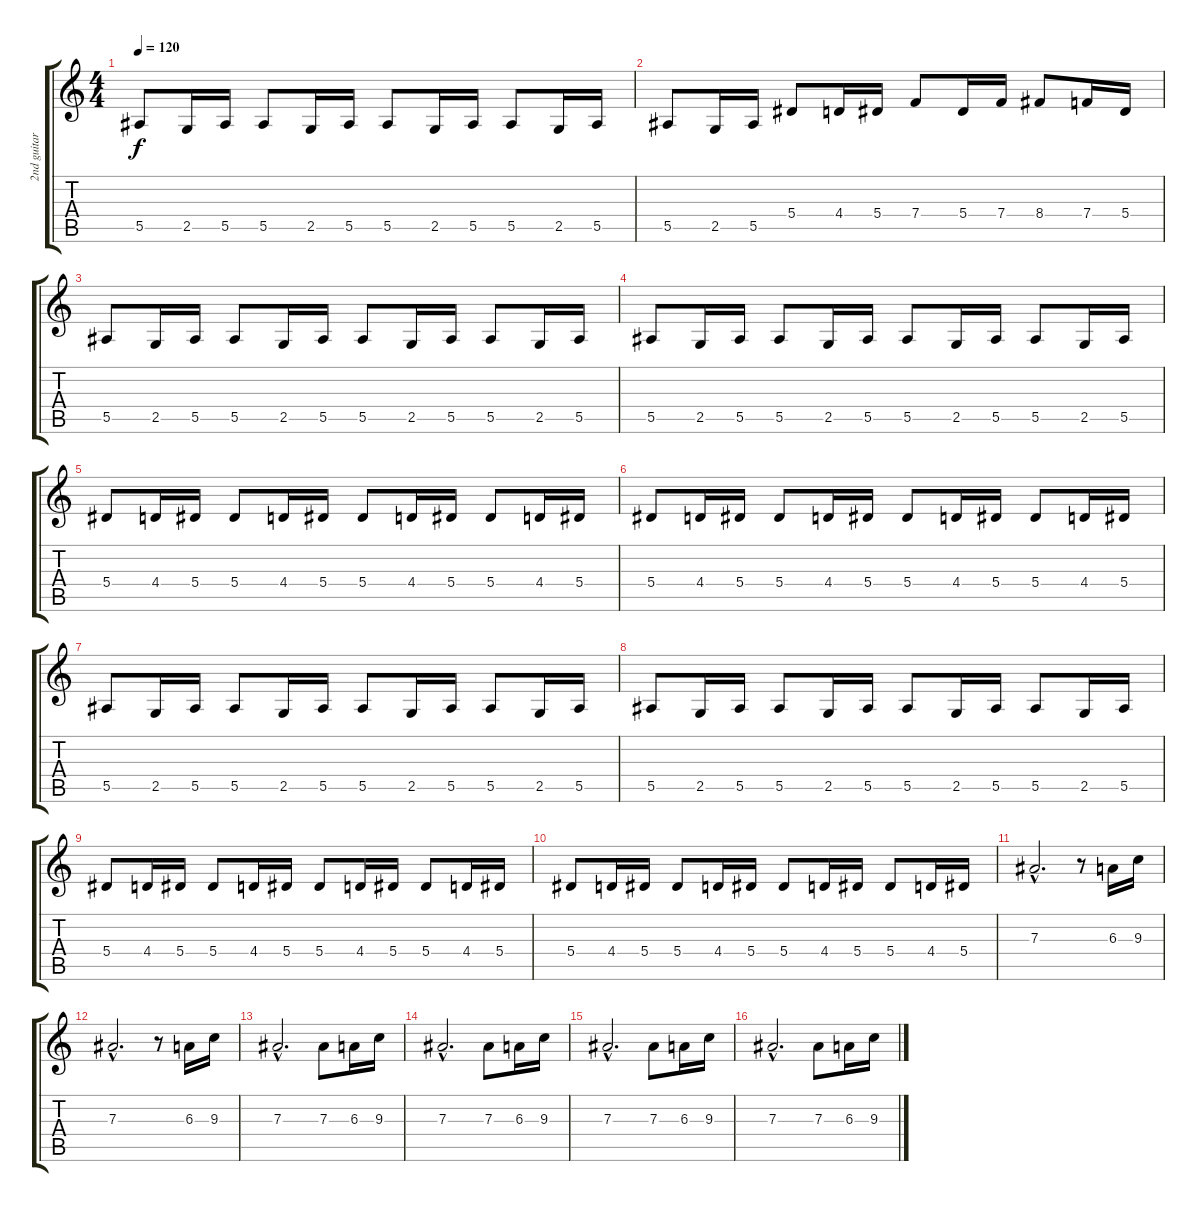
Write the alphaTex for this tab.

\track ("2nd guitar" "2nd guitar") {instrument distortionguitar}
\staff {score tabs}
\tuning (C4 G3 Eb3 Bb2 F2 C2) {hide}
\ts (4 4)
\tempo 120
\clef g2
\ks c
5.5.8{dy f} 2.5.16 5.5.16 5.5.8 2.5.16 5.5.16 5.5.8 2.5.16 5.5.16 5.5.8 2.5.16 5.5.16 |
5.5.8 2.5.16 5.5.16 5.4.8 4.4.16 5.4.16 7.4.8 5.4.16 7.4.16 8.4.8 7.4.16 5.4.16 |
5.5.8 2.5.16 5.5.16 5.5.8 2.5.16 5.5.16 5.5.8 2.5.16 5.5.16 5.5.8 2.5.16 5.5.16 |
5.5.8 2.5.16 5.5.16 5.5.8 2.5.16 5.5.16 5.5.8 2.5.16 5.5.16 5.5.8 2.5.16 5.5.16 |
5.4.8 4.4.16 5.4.16 5.4.8 4.4.16 5.4.16 5.4.8 4.4.16 5.4.16 5.4.8 4.4.16 5.4.16 |
5.4.8 4.4.16 5.4.16 5.4.8 4.4.16 5.4.16 5.4.8 4.4.16 5.4.16 5.4.8 4.4.16 5.4.16 |
5.5.8 2.5.16 5.5.16 5.5.8 2.5.16 5.5.16 5.5.8 2.5.16 5.5.16 5.5.8 2.5.16 5.5.16 |
5.5.8 2.5.16 5.5.16 5.5.8 2.5.16 5.5.16 5.5.8 2.5.16 5.5.16 5.5.8 2.5.16 5.5.16 |
5.4.8 4.4.16 5.4.16 5.4.8 4.4.16 5.4.16 5.4.8 4.4.16 5.4.16 5.4.8 4.4.16 5.4.16 |
5.4.8 4.4.16 5.4.16 5.4.8 4.4.16 5.4.16 5.4.8 4.4.16 5.4.16 5.4.8 4.4.16 5.4.16 |
7.3{hac}.2{d} r.8 6.3.16 9.3.16 |
7.3{hac}.2{d} r.8 6.3.16 9.3.16 |
7.3{hac}.2{d} 7.3.8 6.3.16 9.3.16 |
7.3{hac}.2{d} 7.3.8 6.3.16 9.3.16 |
7.3{hac}.2{d} 7.3.8 6.3.16 9.3.16 |
7.3{hac}.2{d} 7.3.8 6.3.16 9.3.16
